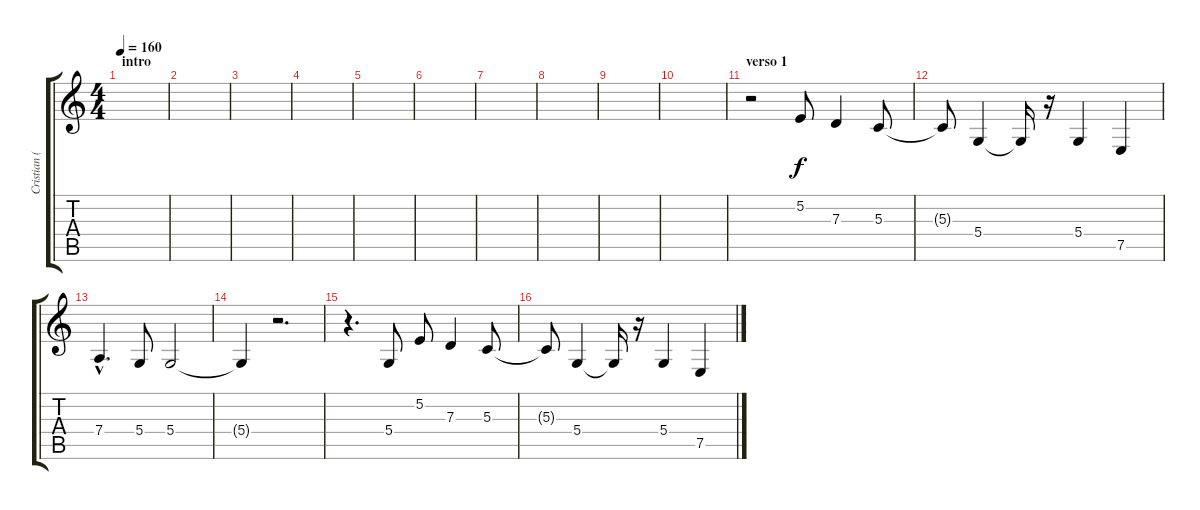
\track ("Cristian (voz)" "Cristian (") {instrument lead6voice}
\staff {score tabs}
\tuning (E4 B3 G3 D3 A2 E2) {hide}
\ts (4 4)
\section ("" "intro")
\tempo 160
\clef g2
\ks c
|
|
|
|
|
|
|
|
|
|
\section ("" "verso 1")
r.2 5.2.8 7.3.4 5.3.8 |
5.3{t}.8 5.4.4 5.4{t}.16 r.16 5.4.4 7.5.4 |
7.4{hac}.4{d} 5.4.8 5.4.2 |
5.4{t}.4 r.2{d} |
r.4{d} 5.4.8 5.2.8 7.3.4 5.3.8 |
5.3{t}.8 5.4.4 5.4{t}.16 r.16 5.4.4 7.5.4
